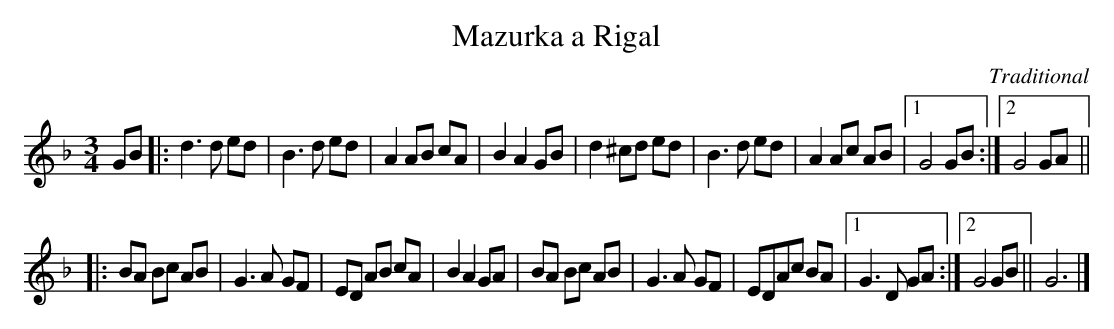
X:1
T:Mazurka a Rigal
M:3/4
L:1/8
C:Traditional
K:D min
GB |:\
d3d ed | B3d ed | A2 AB cA | B2A2GB |\
d2^cd ed | B3d ed | A2Ac AB |1 G4GB :|2 G4GA ||
|:\
BA Bc AB | G3A GF | ED AB cA | B2A2GA |\
BA Bc AB | G3A GF | EDAc BA |1 G3D GA :|2 G4GB || G6 |]
